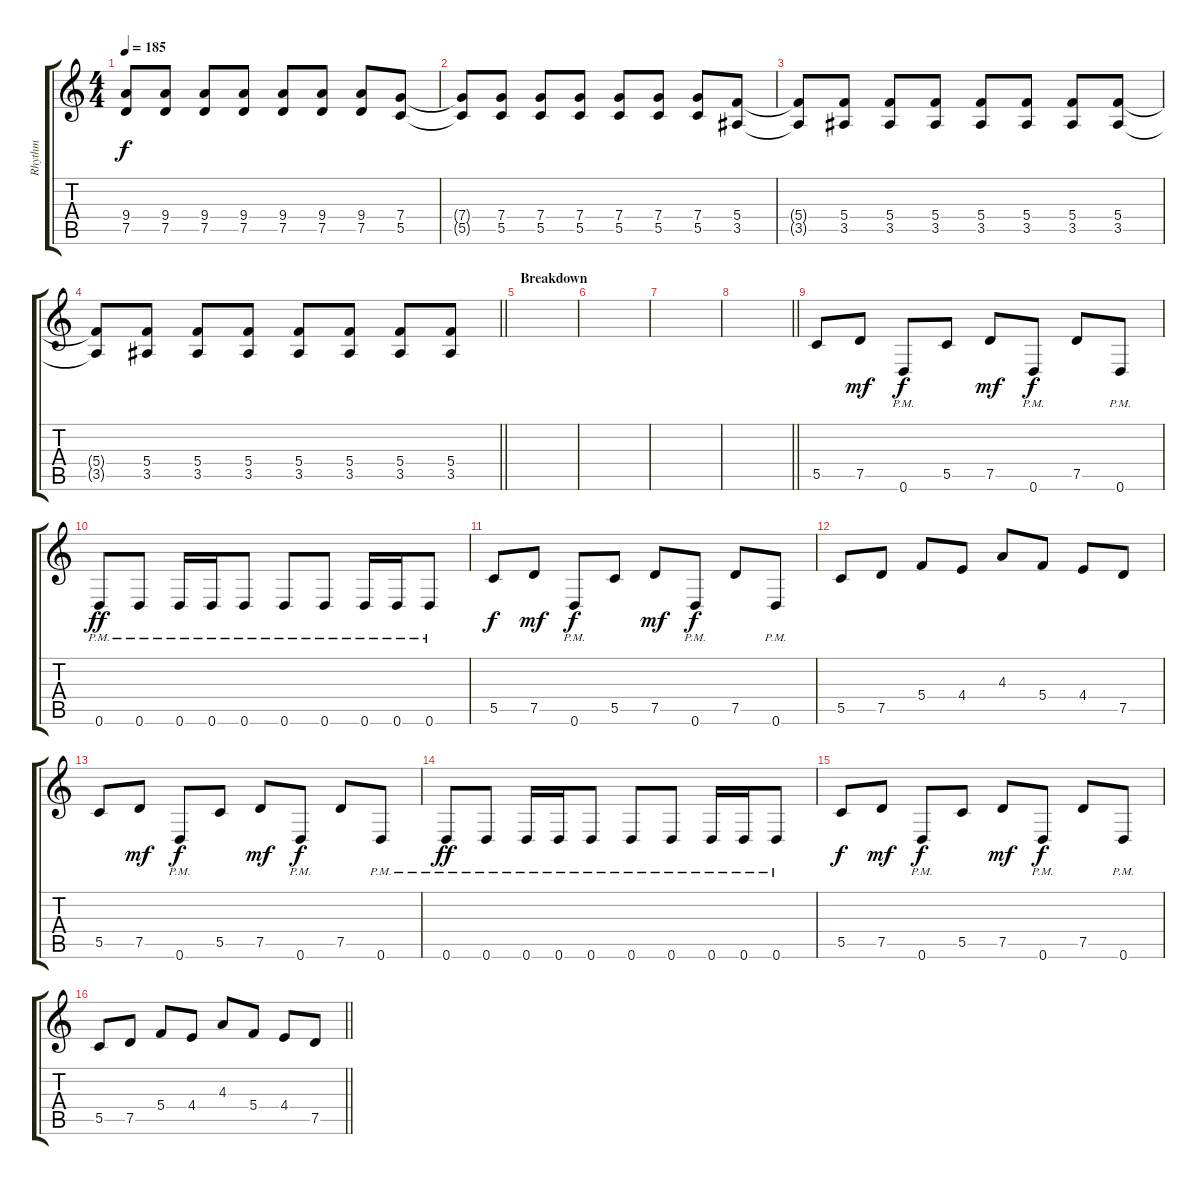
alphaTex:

\track ("Rhythm" "Rhythm") {instrument overdrivenguitar}
\staff {score tabs}
\tuning (D4 A3 F3 C3 G2 D2) {hide}
\ts (4 4)
\tempo 185
\clef g2
\ks c
(9.4 7.5).8{dy f} (9.4 7.5).8 (9.4 7.5).8 (9.4 7.5).8 (9.4 7.5).8 (9.4 7.5).8 (9.4 7.5).8 (7.4 5.5).8 |
(7.4{t} 5.5{t}).8 (7.4 5.5).8 (7.4 5.5).8 (7.4 5.5).8 (7.4 5.5).8 (7.4 5.5).8 (7.4 5.5).8 (5.4 3.5).8 |
(5.4{t} 3.5{t}).8 (5.4 3.5).8 (5.4 3.5).8 (5.4 3.5).8 (5.4 3.5).8 (5.4 3.5).8 (5.4 3.5).8 (5.4 3.5).8 |
\barLineRight lightlight
(5.4{t} 3.5{t}).8 (5.4 3.5).8 (5.4 3.5).8 (5.4 3.5).8 (5.4 3.5).8 (5.4 3.5).8 (5.4 3.5).8 (5.4 3.5).8 |
\section ("" "Breakdown")
|
|
|
\barLineRight lightlight
|
5.5.8{volume 12 balance 0 instrument overdrivenguitar} 7.5.8{dy mf} 0.6{pm}.8{dy f} 5.5.8 7.5.8{dy mf} 0.6{pm}.8{dy f} 7.5.8 0.6{pm}.8 |
0.6{pm}.8{dy ff} 0.6{pm}.8 0.6{pm}.16 0.6{pm}.16 0.6{pm}.8 0.6{pm}.8 0.6{pm}.8 0.6{pm}.16 0.6{pm}.16 0.6{pm}.8 |
5.5.8{dy f} 7.5.8{dy mf} 0.6{pm}.8{dy f} 5.5.8 7.5.8{dy mf} 0.6{pm}.8{dy f} 7.5.8 0.6{pm}.8 |
5.5.8 7.5.8 5.4.8 4.4.8 4.3.8 5.4.8 4.4.8 7.5.8 |
5.5.8 7.5.8{dy mf} 0.6{pm}.8{dy f} 5.5.8 7.5.8{dy mf} 0.6{pm}.8{dy f} 7.5.8 0.6{pm}.8 |
0.6{pm}.8{dy ff} 0.6{pm}.8 0.6{pm}.16 0.6{pm}.16 0.6{pm}.8 0.6{pm}.8 0.6{pm}.8 0.6{pm}.16 0.6{pm}.16 0.6{pm}.8 |
5.5.8{dy f} 7.5.8{dy mf} 0.6{pm}.8{dy f} 5.5.8 7.5.8{dy mf} 0.6{pm}.8{dy f} 7.5.8 0.6{pm}.8 |
\barLineRight lightlight
5.5.8 7.5.8 5.4.8 4.4.8 4.3.8 5.4.8 4.4.8 7.5.8
